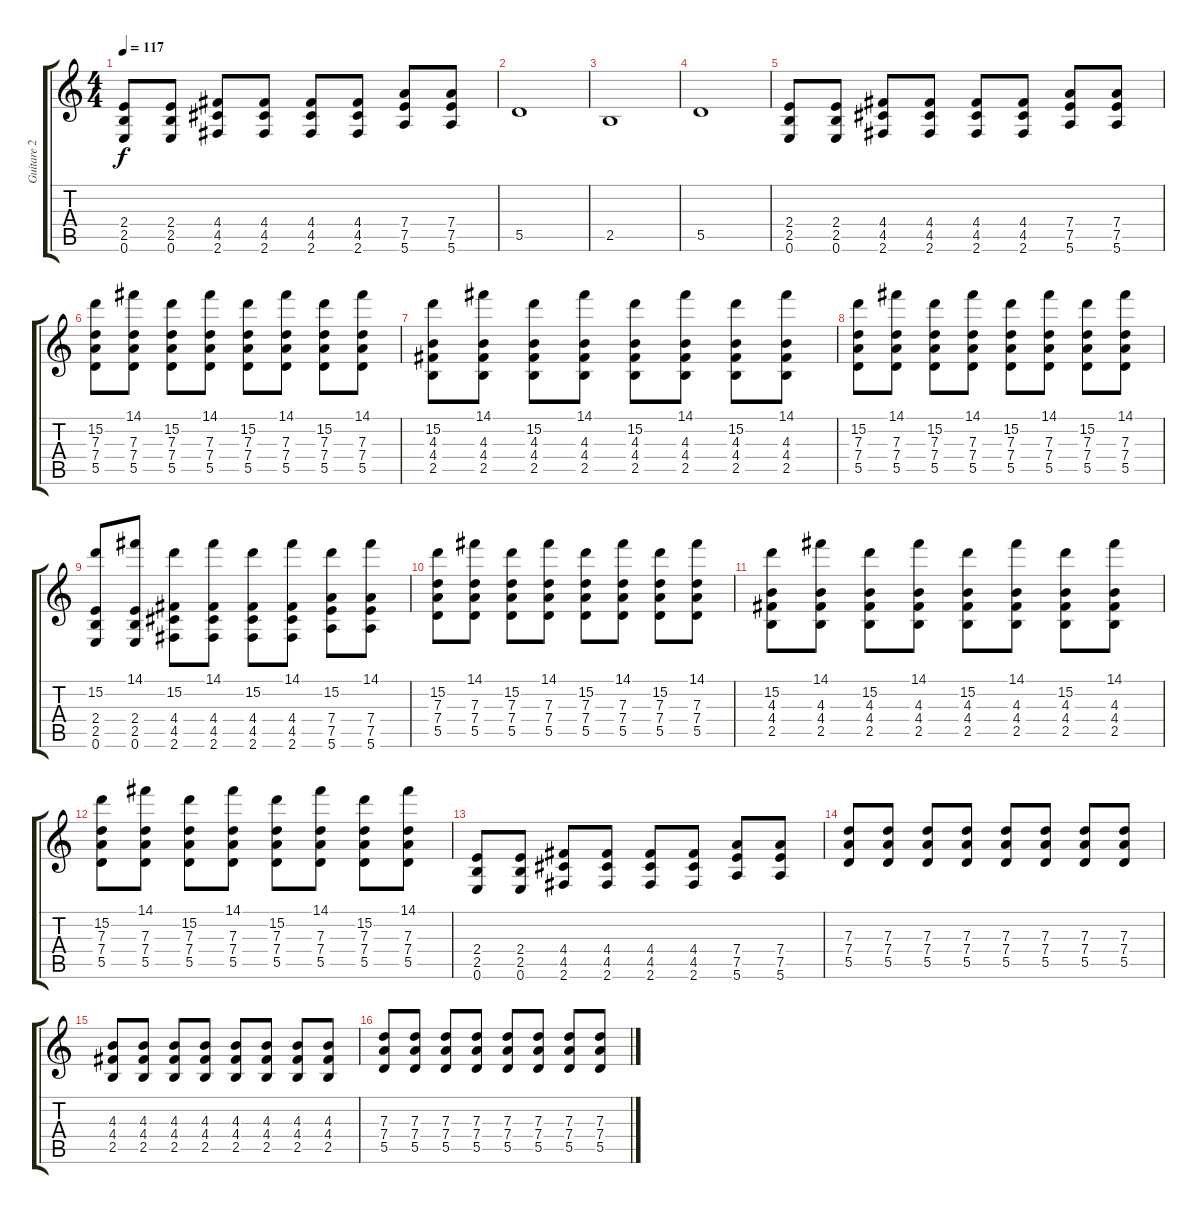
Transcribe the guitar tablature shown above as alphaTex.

\track ("Guitare 2 (Violoncelle)" "Guitare 2 ") {instrument electricguitarclean}
\staff {score tabs}
\tuning (E4 B3 G3 D3 A2 E2) {hide}
\ts (4 4)
\tempo 117
\clef g2
\ks c
(2.4 2.5 0.6).8{dy f instrument electricguitarmuted} (2.4 2.5 0.6).8 (4.4 4.5 2.6).8 (4.4 4.5 2.6).8 (4.4 4.5 2.6).8 (4.4 4.5 2.6).8 (7.4 7.5 5.6).8 (7.4 7.5 5.6).8 |
5.5.1{instrument overdrivenguitar} |
2.5.1 |
5.5.1 |
(2.4 2.5 0.6).8{volume 11 instrument electricguitarmuted} (2.4 2.5 0.6).8 (4.4 4.5 2.6).8 (4.4 4.5 2.6).8 (4.4 4.5 2.6).8 (4.4 4.5 2.6).8 (7.4 7.5 5.6).8 (7.4 7.5 5.6).8 |
(15.2 7.3 7.4 5.5).8 (14.1 7.3 7.4 5.5).8 (15.2 7.3 7.4 5.5).8 (14.1 7.3 7.4 5.5).8 (15.2 7.3 7.4 5.5).8 (14.1 7.3 7.4 5.5).8 (15.2 7.3 7.4 5.5).8 (14.1 7.3 7.4 5.5).8 |
(15.2 4.3 4.4 2.5).8 (14.1 4.3 4.4 2.5).8 (15.2 4.3 4.4 2.5).8 (14.1 4.3 4.4 2.5).8 (15.2 4.3 4.4 2.5).8 (14.1 4.3 4.4 2.5).8 (15.2 4.3 4.4 2.5).8 (14.1 4.3 4.4 2.5).8 |
(15.2 7.3 7.4 5.5).8 (14.1 7.3 7.4 5.5).8 (15.2 7.3 7.4 5.5).8 (14.1 7.3 7.4 5.5).8 (15.2 7.3 7.4 5.5).8 (14.1 7.3 7.4 5.5).8 (15.2 7.3 7.4 5.5).8 (14.1 7.3 7.4 5.5).8 |
(15.2 2.4 2.5 0.6).8{instrument electricguitarmuted} (14.1 2.4 2.5 0.6).8 (15.2 4.4 4.5 2.6).8 (14.1 4.4 4.5 2.6).8 (15.2 4.4 4.5 2.6).8 (14.1 4.4 4.5 2.6).8 (15.2 7.4 7.5 5.6).8 (14.1 7.4 7.5 5.6).8 |
(15.2 7.3 7.4 5.5).8 (14.1 7.3 7.4 5.5).8 (15.2 7.3 7.4 5.5).8 (14.1 7.3 7.4 5.5).8 (15.2 7.3 7.4 5.5).8 (14.1 7.3 7.4 5.5).8 (15.2 7.3 7.4 5.5).8 (14.1 7.3 7.4 5.5).8 |
(15.2 4.3 4.4 2.5).8 (14.1 4.3 4.4 2.5).8 (15.2 4.3 4.4 2.5).8 (14.1 4.3 4.4 2.5).8 (15.2 4.3 4.4 2.5).8 (14.1 4.3 4.4 2.5).8 (15.2 4.3 4.4 2.5).8 (14.1 4.3 4.4 2.5).8 |
(15.2 7.3 7.4 5.5).8 (14.1 7.3 7.4 5.5).8 (15.2 7.3 7.4 5.5).8 (14.1 7.3 7.4 5.5).8 (15.2 7.3 7.4 5.5).8 (14.1 7.3 7.4 5.5).8 (15.2 7.3 7.4 5.5).8 (14.1 7.3 7.4 5.5).8 |
(2.4 2.5 0.6).8{instrument electricguitarmuted} (2.4 2.5 0.6).8 (4.4 4.5 2.6).8 (4.4 4.5 2.6).8 (4.4 4.5 2.6).8 (4.4 4.5 2.6).8 (7.4 7.5 5.6).8 (7.4 7.5 5.6).8 |
(7.3 7.4 5.5).8 (7.3 7.4 5.5).8 (7.3 7.4 5.5).8 (7.3 7.4 5.5).8 (7.3 7.4 5.5).8 (7.3 7.4 5.5).8 (7.3 7.4 5.5).8 (7.3 7.4 5.5).8 |
(4.3 4.4 2.5).8 (4.3 4.4 2.5).8 (4.3 4.4 2.5).8 (4.3 4.4 2.5).8 (4.3 4.4 2.5).8 (4.3 4.4 2.5).8 (4.3 4.4 2.5).8 (4.3 4.4 2.5).8 |
(7.3 7.4 5.5).8 (7.3 7.4 5.5).8 (7.3 7.4 5.5).8 (7.3 7.4 5.5).8 (7.3 7.4 5.5).8 (7.3 7.4 5.5).8 (7.3 7.4 5.5).8 (7.3 7.4 5.5).8
